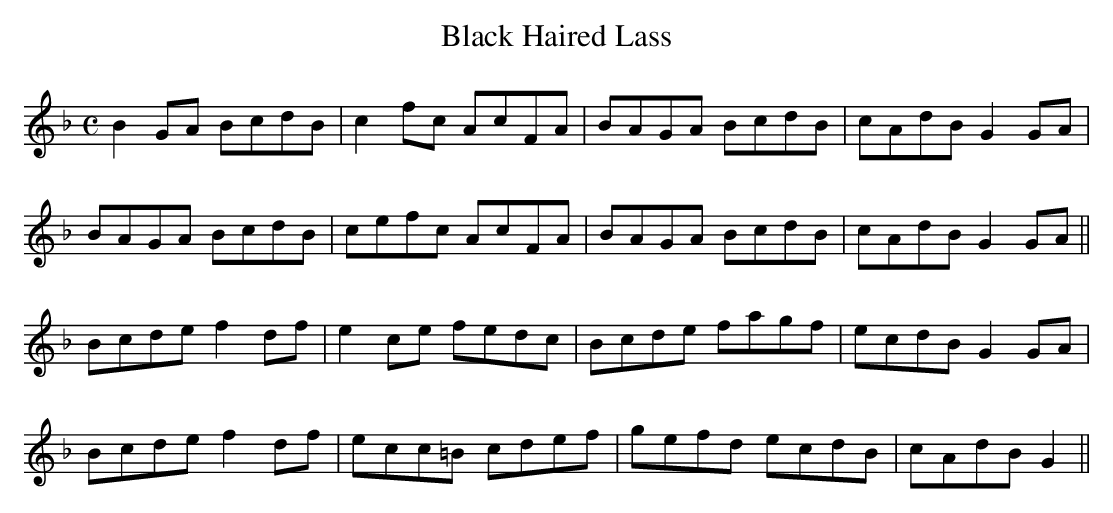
X:1
T:Black Haired Lass
M:C
L:1/8
K:G dor
B2 GA BcdB|c2 fc AcFA|BAGA BcdB|cAdB G2 GA|
BAGA BcdB|cefc AcFA|BAGA BcdB|cAdB G2 GA||
Bcde f2 df|e2 ce fedc|Bcde fagf|ecdB G2 GA|
Bcde f2 df|ecc=B cdef|gefd ecdB|cAdB G2||
